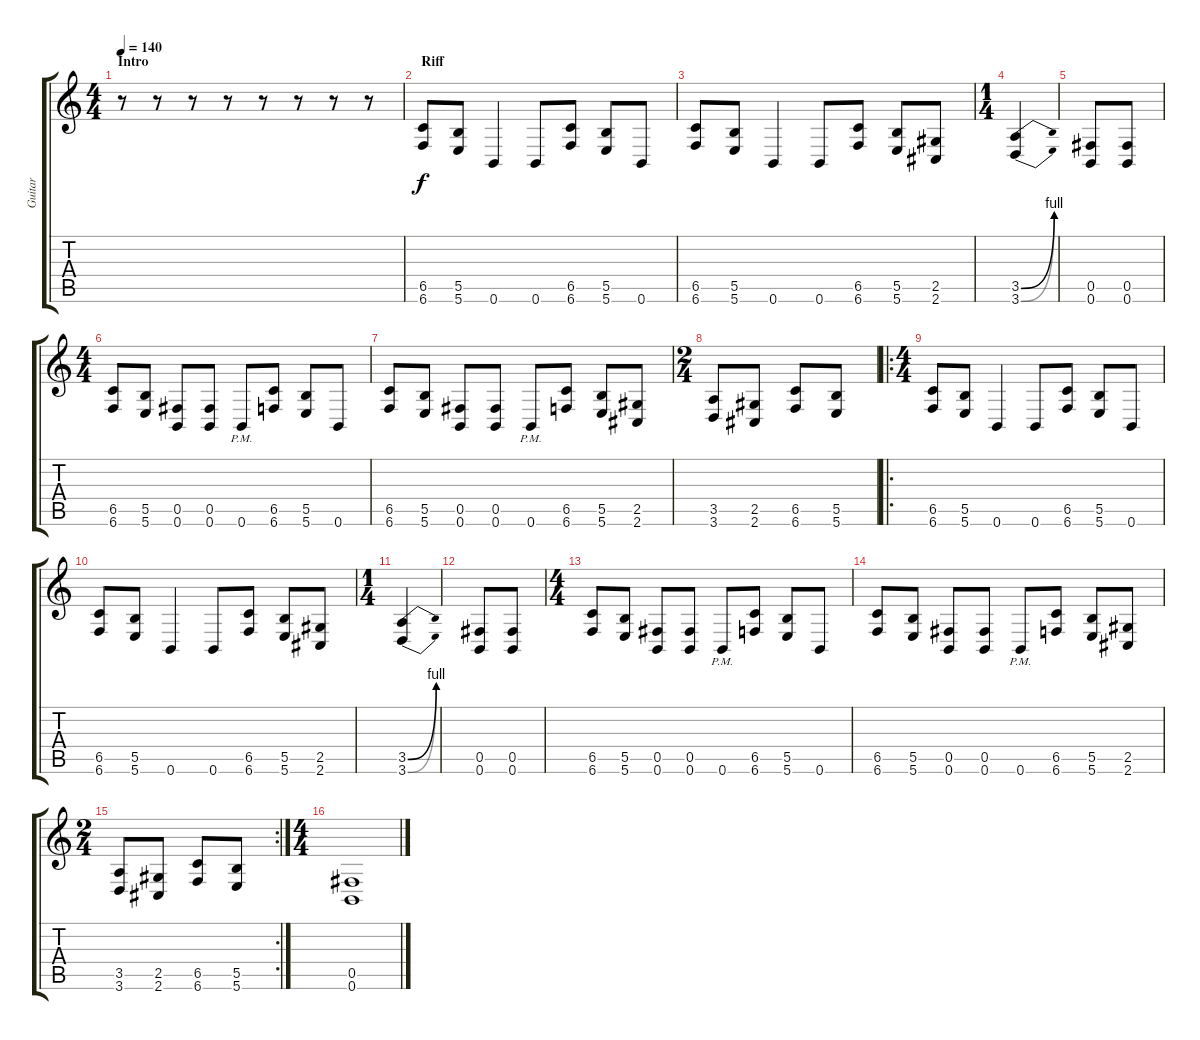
\track ("Guitar" "Guitar") {instrument overdrivenguitar}
\staff {score tabs}
\tuning (Db4 Ab3 E3 B2 Gb2 B1) {hide}
\ts (4 4)
\section ("" "Intro")
\tempo 140
\clef g2
\ks c
r.8{dy f instrument overdrivenguitar} r.8 r.8 r.8 r.8 r.8 r.8 r.8 |
\section ("" " Riff")
(6.5 6.6).8 (5.5 5.6).8 0.6.4 0.6.8 (6.5 6.6).8 (5.5 5.6).8 0.6.8 |
(6.5 6.6).8 (5.5 5.6).8 0.6.4 0.6.8 (6.5 6.6).8 (5.5 5.6).8 (2.5 2.6).8 |
\ts (1 4)
(3.5{be (bend 0 0 60 4)} 3.6{be (bend 0 0 60 4)}).4 |
(0.5 0.6).8 (0.5 0.6).8 |
\ts (4 4)
(6.5 6.6).8 (5.5 5.6).8 (0.5 0.6).8 (0.5 0.6).8 0.6{pm}.8 (6.5 6.6).8 (5.5 5.6).8 0.6.8 |
(6.5 6.6).8 (5.5 5.6).8 (0.5 0.6).8 (0.5 0.6).8 0.6{pm}.8 (6.5 6.6).8 (5.5 5.6).8 (2.5 2.6).8 |
\ts (2 4)
(3.5 3.6).8 (2.5 2.6).8 (6.5 6.6).8 (5.5 5.6).8 |
\ro
\ts (4 4)
(6.5 6.6).8 (5.5 5.6).8 0.6.4 0.6.8 (6.5 6.6).8 (5.5 5.6).8 0.6.8 |
(6.5 6.6).8 (5.5 5.6).8 0.6.4 0.6.8 (6.5 6.6).8 (5.5 5.6).8 (2.5 2.6).8 |
\ts (1 4)
(3.5{be (bend 0 0 60 4)} 3.6{be (bend 0 0 60 4)}).4 |
(0.5 0.6).8 (0.5 0.6).8 |
\ts (4 4)
(6.5 6.6).8 (5.5 5.6).8 (0.5 0.6).8 (0.5 0.6).8 0.6{pm}.8 (6.5 6.6).8 (5.5 5.6).8 0.6.8 |
(6.5 6.6).8 (5.5 5.6).8 (0.5 0.6).8 (0.5 0.6).8 0.6{pm}.8 (6.5 6.6).8 (5.5 5.6).8 (2.5 2.6).8 |
\rc 2
\ts (2 4)
(3.5 3.6).8 (2.5 2.6).8 (6.5 6.6).8 (5.5 5.6).8 |
\ts (4 4)
\section ("" "")
(0.5 0.6).1
